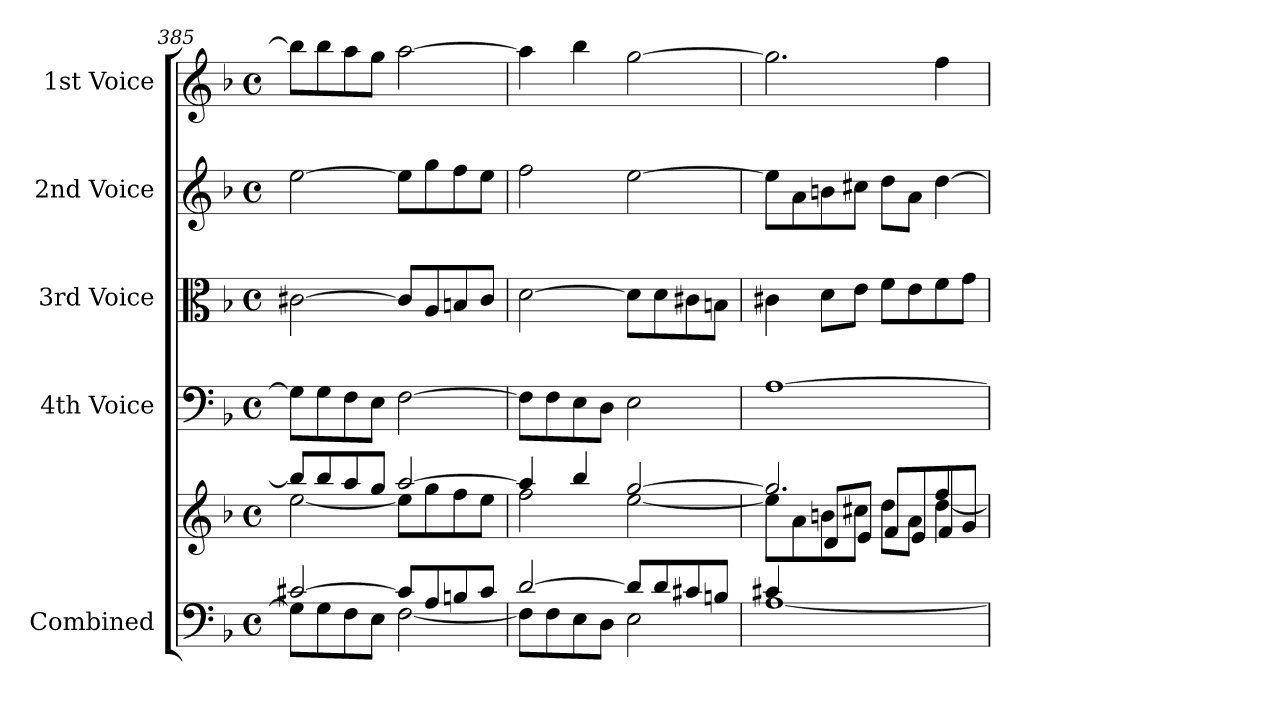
**kern	**kern	**kern	**kern	**kern	**kern
*part5	*part5	*part4	*part3	*part2	*part1
*staff6	*staff5	*staff4	*staff3	*staff2	*staff1
*I"Combined	*	*I"4th Voice	*I"3rd Voice	*I"2nd Voice	*I"1st Voice
*clefF4	*clefG2	*clefF4	*clefC3	*clefG2	*clefG2
*k[b-]	*k[b-]	*k[b-]	*k[b-]	*k[b-]	*k[b-]
*M4/4	*M4/4	*M4/4	*M4/4	*M4/4	*M4/4
*met(c)	*met(c)	*met(c)	*met(c)	*met(c)	*met(c)
=385	=385	=385	=385	=385	=385
*^	*^	*	*	*	*
[2c#X/	8G\L]	8bb-/L]	[2ee\	8G\L]	[2c#X\	[2ee\	8bb-\L]
.	8G\	8bb-/	.	8G\	.	.	8bb-\
.	8F\	8aa/	.	8F\	.	.	8aa\
.	8E\J	8gg/J	.	8E\J	.	.	8gg\J
8c#/L]	[2F\	[2aa/	8ee\L]	[2F\	8c#/L]	8ee\L]	[2aa\
8A/	.	.	8gg\	.	8A/	8gg\	.
8Bn/	.	.	8ff\	.	8Bn/	8ff\	.
8c#/J	.	.	8ee\J	.	8c#/J	8ee\J	.
=386	=386	=386	=386	=386	=386	=386	=386
[2d/	8F\L]	4aa/]	2ff\	8F\L]	[2d\	2ff\	4aa\]
.	8F\	.	.	8F\	.	.	.
.	8E\	4bb-/	.	8E\	.	.	4bb-\
.	8D\J	.	.	8D\J	.	.	.
8d/L]	2E\	[2gg/	[2ee\	2E\	8d\L]	[2ee\	[2gg\
8d/	.	.	.	.	8d\	.	.
8c#X/	.	.	.	.	8c#X\	.	.
8Bn/J	.	.	.	.	8Bn\J	.	.
!!LO:LB:g=z
=387	=387	=387	=387	=387	=387	=387	=387
*	*	*	*^	*	*	*	*
4c#X/	[1A	2.gg/]	8ee\L]	4ryy	[1A	4c#X\	8ee\L]	2.gg\]
.	.	.	8a\	.	.	.	8a\	.
2.ryy	.	.	8bn\	8d/L	.	8d\L	8bn\	.
.	.	.	8cc#X\J	8e/J	.	8e\J	8cc#X\J	.
.	.	.	8dd\L	8f/L	.	8f\L	8dd\L	.
.	.	.	8a\J	8e/	.	8e\	8a\J	.
.	.	4ff/	[4dd\	8f/	.	8f\	[4dd\	4ff\
.	.	.	.	8g/J	.	8g\J	.	.
*v	*v	*	*	*	*	*	*	*
*	*v	*v	*v	*	*	*	*
=	=	=	=	=	=
*-	*-	*-	*-	*-	*-
